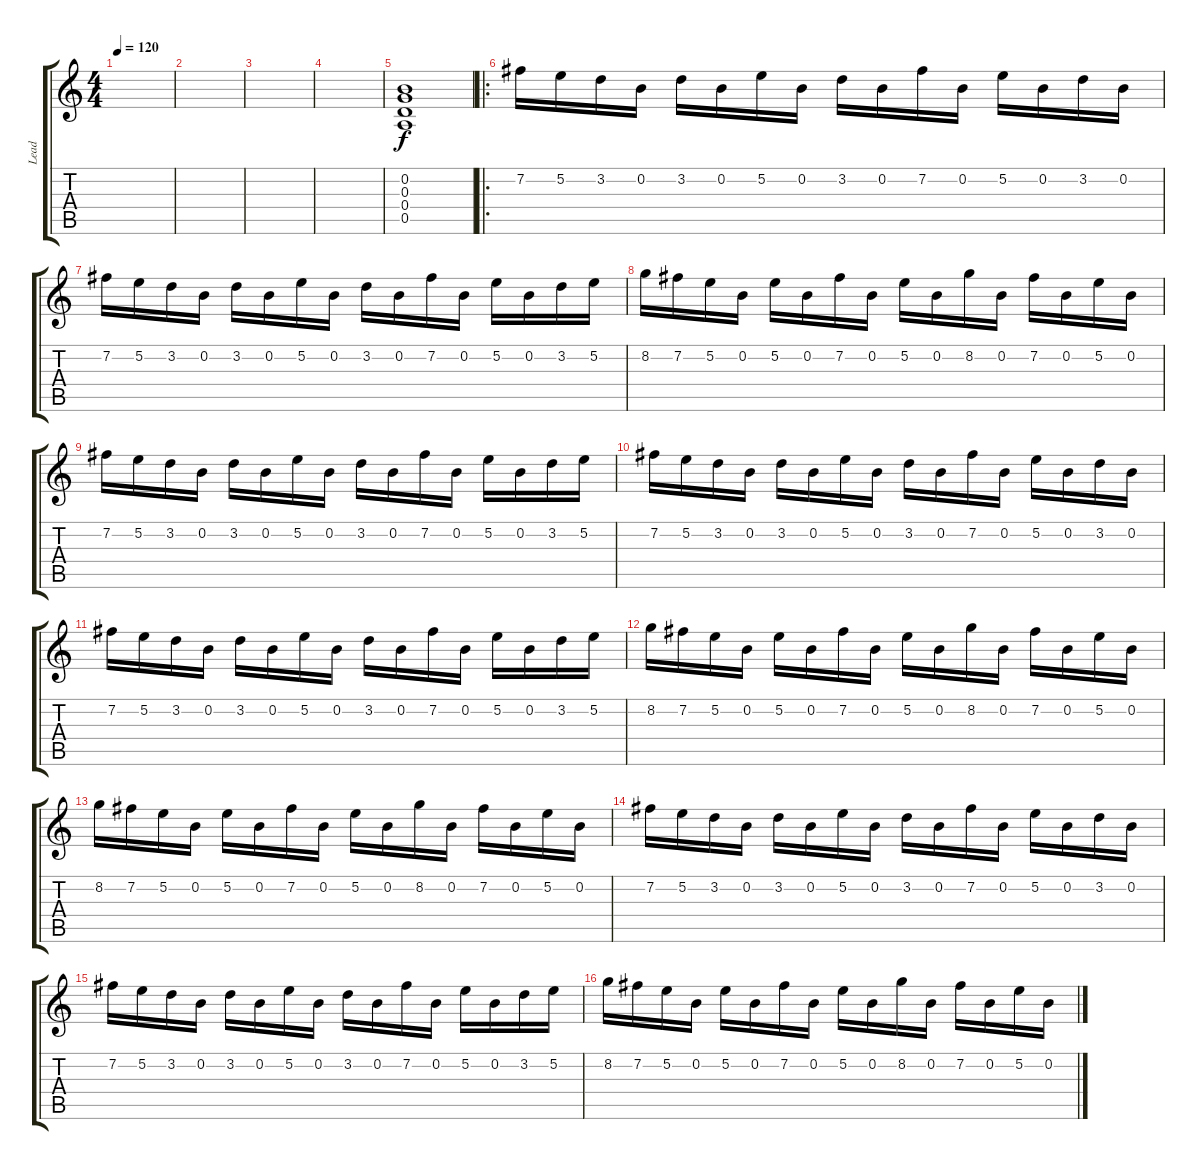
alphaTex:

\track ("Lead" "Lead") {instrument distortionguitar}
\staff {score tabs}
\tuning (E4 B3 G3 D3 A2 E2) {hide}
\ts (4 4)
\tempo 120
\clef g2
\ks c
|
|
|
|
(0.2 0.3 0.4 0.5).1 |
\ro
7.2.16{instrument distortionguitar} 5.2.16 3.2.16 0.2.16 3.2.16 0.2.16 5.2.16 0.2.16 3.2.16 0.2.16 7.2.16 0.2.16 5.2.16 0.2.16 3.2.16 0.2.16 |
7.2.16 5.2.16 3.2.16 0.2.16 3.2.16 0.2.16 5.2.16 0.2.16 3.2.16 0.2.16 7.2.16 0.2.16 5.2.16 0.2.16 3.2.16 5.2.16 |
8.2.16 7.2.16 5.2.16 0.2.16 5.2.16 0.2.16 7.2.16 0.2.16 5.2.16 0.2.16 8.2.16 0.2.16 7.2.16 0.2.16 5.2.16 0.2.16 |
7.2.16 5.2.16 3.2.16 0.2.16 3.2.16 0.2.16 5.2.16 0.2.16 3.2.16 0.2.16 7.2.16 0.2.16 5.2.16 0.2.16 3.2.16 5.2.16 |
7.2.16 5.2.16 3.2.16 0.2.16 3.2.16 0.2.16 5.2.16 0.2.16 3.2.16 0.2.16 7.2.16 0.2.16 5.2.16 0.2.16 3.2.16 0.2.16 |
7.2.16 5.2.16 3.2.16 0.2.16 3.2.16 0.2.16 5.2.16 0.2.16 3.2.16 0.2.16 7.2.16 0.2.16 5.2.16 0.2.16 3.2.16 5.2.16 |
8.2.16 7.2.16 5.2.16 0.2.16 5.2.16 0.2.16 7.2.16 0.2.16 5.2.16 0.2.16 8.2.16 0.2.16 7.2.16 0.2.16 5.2.16 0.2.16 |
8.2.16 7.2.16 5.2.16 0.2.16 5.2.16 0.2.16 7.2.16 0.2.16 5.2.16 0.2.16 8.2.16 0.2.16 7.2.16 0.2.16 5.2.16 0.2.16 |
7.2.16 5.2.16 3.2.16 0.2.16 3.2.16 0.2.16 5.2.16 0.2.16 3.2.16 0.2.16 7.2.16 0.2.16 5.2.16 0.2.16 3.2.16 0.2.16 |
7.2.16 5.2.16 3.2.16 0.2.16 3.2.16 0.2.16 5.2.16 0.2.16 3.2.16 0.2.16 7.2.16 0.2.16 5.2.16 0.2.16 3.2.16 5.2.16 |
8.2.16 7.2.16 5.2.16 0.2.16 5.2.16 0.2.16 7.2.16 0.2.16 5.2.16 0.2.16 8.2.16 0.2.16 7.2.16 0.2.16 5.2.16 0.2.16
